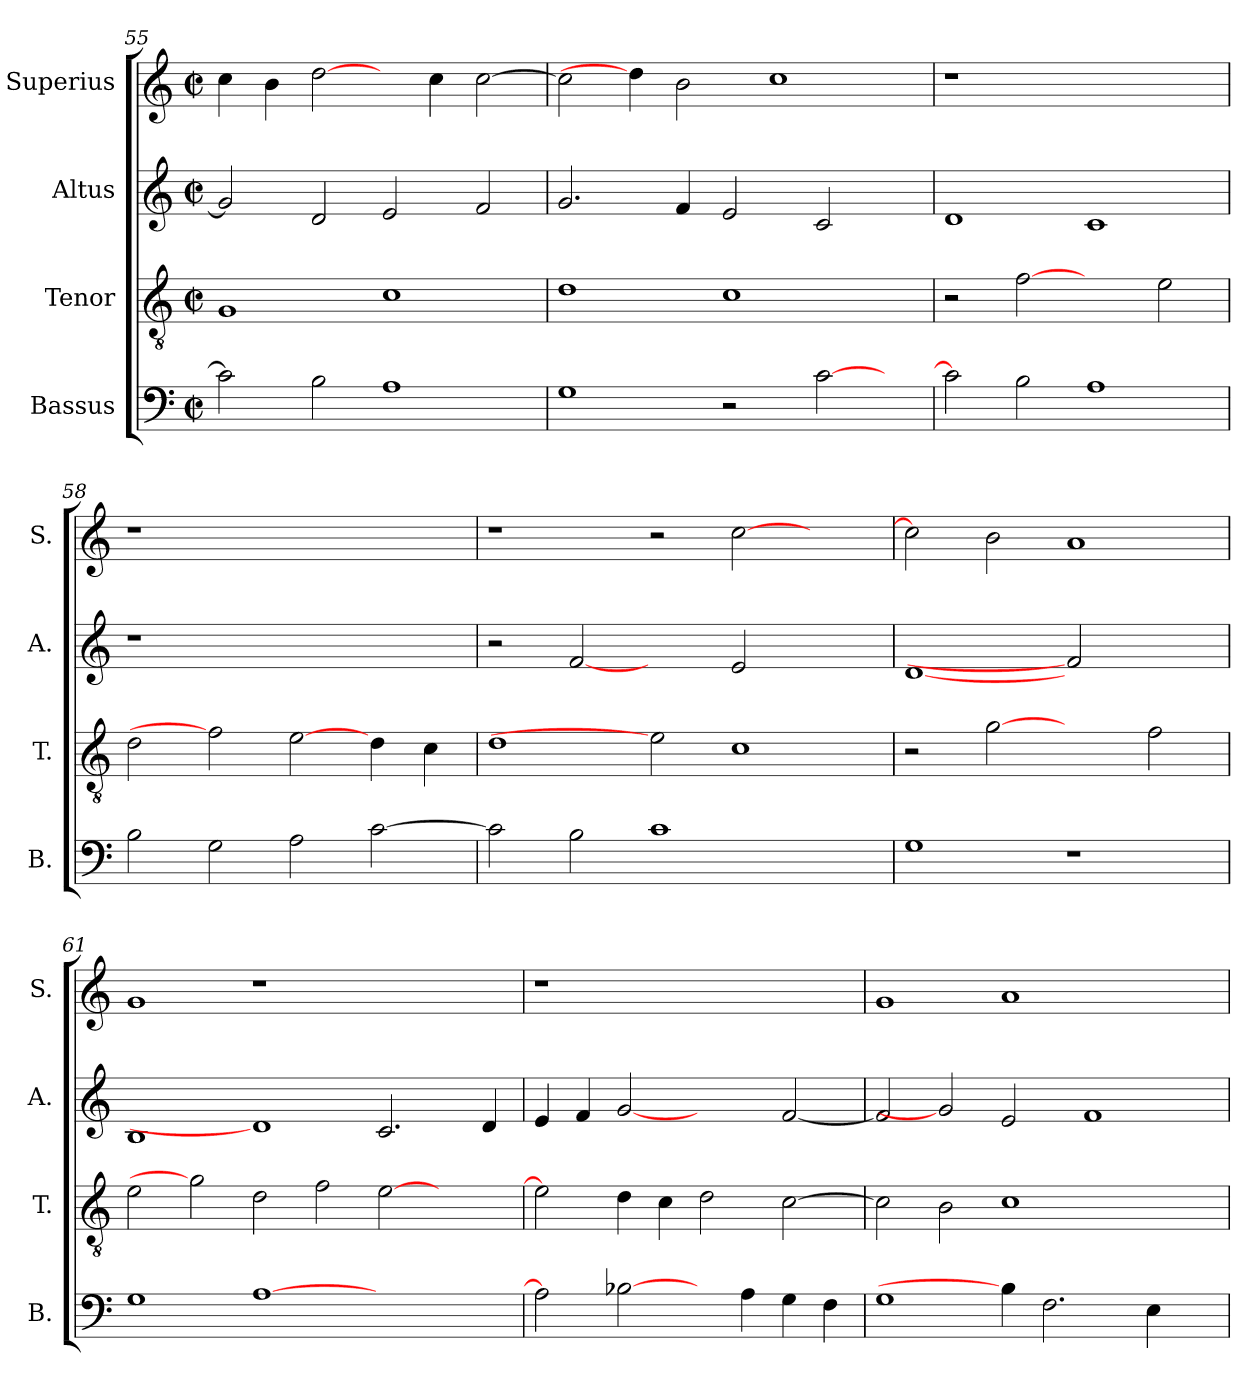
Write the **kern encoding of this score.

**kern	**kern	**kern	**kern
*part4	*part3	*part2	*part1
*staff4	*staff3	*staff2	*staff1
*I"Bassus	*I"Tenor	*I"Altus	*I"Superius
*I'B.	*I'T.	*I'A.	*I'S.
*clefF4	*clefGv2	*clefG2	*clefG2
*	*ITrd7c12	*	*
*k[]	*k[]	*k[]	*k[]
*C:	*C:	*C:	*C:
*M2/2	*M2/2	*M2/2	*M2/2
*met(c|)	*met(c|)	*met(c|)	*met(c|)
=55	=55	=55	=55
2ci\]	1GGi	2gi/]	4cci\
.	.	.	4bi\
2Bi\	.	2di/	[2ddi\
1Ai	1Ci	2ei/	4ryy
.	.	.	4cci\
.	.	2fi/	[>2cci\
=56	=56	=56	=56
1Gi	1Di	2.gi/	2cci\]
.	.	.	4ddi\]
.	.	4fi/	2bi\
2r	1Ci	2ei/	.
.	.	.	1cci
[>2ci\	.	2ci/	.
4ryy	4ryy	4ryy	.
=57	=57	=57	=57
!	!	!	!LO:N:vis=1
2ci\]	2r	1di	1r
2Bi\	[2Fi	.	.
1Ai	2ryy	1ci	1ryy
.	2Ei\	.	.
!!LO:PB:g=z
=58	=58	=58	=58
!	!	!LO:N:vis=1	!LO:N:vis=1
2Bi\	2Di\	1r	1r
2Gi\	2Fi]	.	.
2Ai\	[2Ei	1ryy	1ryy
[>2ci\	4Di\	.	.
.	4Ci\	.	.
=59	=59	=59	=59
2ci\]	1Di	2r	1r
2Bi\	.	[2fi	.
1ci	2Ei]	2ryy	2r
.	1Ci	2ei/	[>2cci\
2ryy	.	2ryy	2ryy
=60	=60	=60	=60
1Gi	2r	[1di	2cci\]
.	[2Gi	.	2bi\
1r	2ryy	2fi]	1ai
.	2Fi\	2ryy	.
=61	=61	=61	=61
1Gi	2Ei\	1Bi	1gi
.	2Gi]	.	.
[>1Ai	2Di\	1di]	1r
.	2Fi\	.	.
1ryy	[>2Ei\	2.ci/	1ryy
.	2ryy	.	.
.	.	4di/	.
=62	=62	=62	=62
!	!	!	!LO:N:vis=1
2Ai\]	2Ei\]	4ei/	1r
.	.	4fi/	.
[2B-Xi\	4Di\	[2gi	.
.	4Ci\	.	.
4ryy	2Di\	2ryy	1ryy
4Ai\	.	.	.
4Gi\	[>2Ci\	[<2fi/	.
4Fi\	.	.	.
!!LO:LB:g=z
=63	=63	=63	=63
1Gi	2Ci\]	2fi/]	1gi
.	2BBi\	2gi]	.
4B-i\]	1Ci	2ei/	1ai
2.Fi\	.	.	.
.	.	1fi	.
4Ei\	2ryy	.	2ryy
4ryy	.	.	.
=	=	=	=
*-	*-	*-	*-
